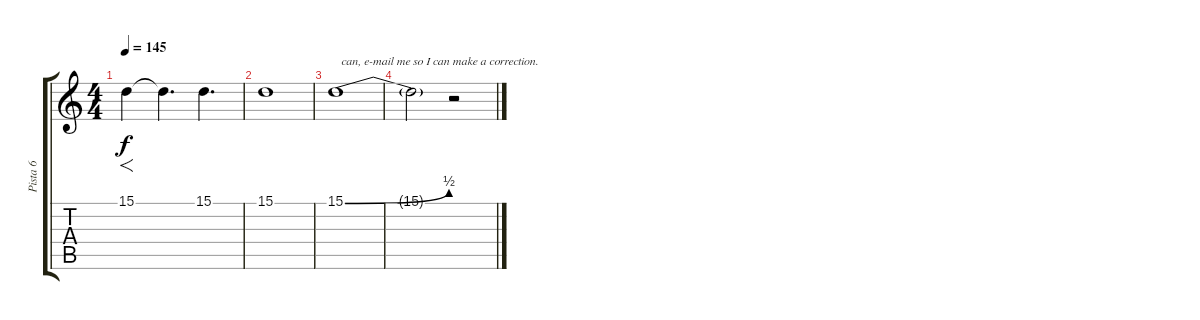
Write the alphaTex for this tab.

\track ("Pista 6" "Pista 6") {instrument stringensemble1}
\staff {score tabs}
\tuning (B3 Gb3 D3 A2 E2 B1) {hide}
\ts (4 4)
\tempo 145
\clef g2
\ks c
15.1.4{f dy f volume 10 instrument synthstrings1} 15.1{t}.4{d} 15.1.4{d} |
15.1.1 |
15.1{be (bend 0 0 60 2)}.1{txt "  can, e-mail me so I can make a correction."} |
15.1{t}.2 r.2
